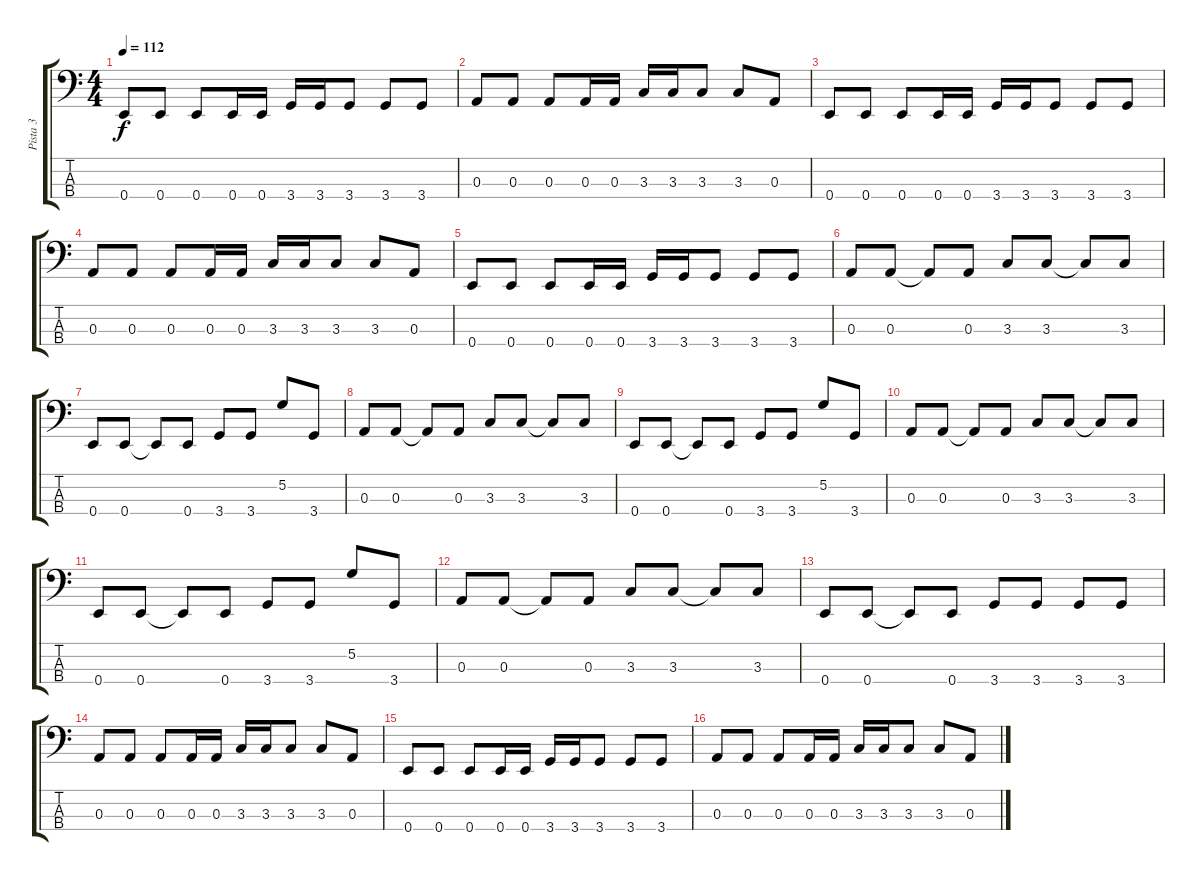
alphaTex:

\track ("Pista 3" "Pista 3") {instrument electricbassfinger}
\staff {score tabs}
\tuning (G2 D2 A1 E1) {hide}
\ts (4 4)
\tempo 112
\clef f4
\ks c
0.4.8{dy f} 0.4.8 0.4.8 0.4.16 0.4.16 3.4.16 3.4.16 3.4.8 3.4.8 3.4.8 |
0.3.8 0.3.8 0.3.8 0.3.16 0.3.16 3.3.16 3.3.16 3.3.8 3.3.8 0.3.8 |
0.4.8 0.4.8 0.4.8 0.4.16 0.4.16 3.4.16 3.4.16 3.4.8 3.4.8 3.4.8 |
0.3.8 0.3.8 0.3.8 0.3.16 0.3.16 3.3.16 3.3.16 3.3.8 3.3.8 0.3.8 |
0.4.8 0.4.8 0.4.8 0.4.16 0.4.16 3.4.16 3.4.16 3.4.8 3.4.8 3.4.8 |
0.3.8 0.3.8 0.3{t}.8 0.3.8 3.3.8 3.3.8 3.3{t}.8 3.3.8 |
0.4.8 0.4.8 0.4{t}.8 0.4.8 3.4.8 3.4.8 5.2.8 3.4.8 |
0.3.8 0.3.8 0.3{t}.8 0.3.8 3.3.8 3.3.8 3.3{t}.8 3.3.8 |
0.4.8 0.4.8 0.4{t}.8 0.4.8 3.4.8 3.4.8 5.2.8 3.4.8 |
0.3.8 0.3.8 0.3{t}.8 0.3.8 3.3.8 3.3.8 3.3{t}.8 3.3.8 |
0.4.8 0.4.8 0.4{t}.8 0.4.8 3.4.8 3.4.8 5.2.8 3.4.8 |
0.3.8 0.3.8 0.3{t}.8 0.3.8 3.3.8 3.3.8 3.3{t}.8 3.3.8 |
0.4.8 0.4.8 0.4{t}.8 0.4.8 3.4.8 3.4.8 3.4.8 3.4.8 |
0.3.8 0.3.8 0.3.8 0.3.16 0.3.16 3.3.16 3.3.16 3.3.8 3.3.8 0.3.8 |
0.4.8 0.4.8 0.4.8 0.4.16 0.4.16 3.4.16 3.4.16 3.4.8 3.4.8 3.4.8 |
0.3.8 0.3.8 0.3.8 0.3.16 0.3.16 3.3.16 3.3.16 3.3.8 3.3.8 0.3.8
